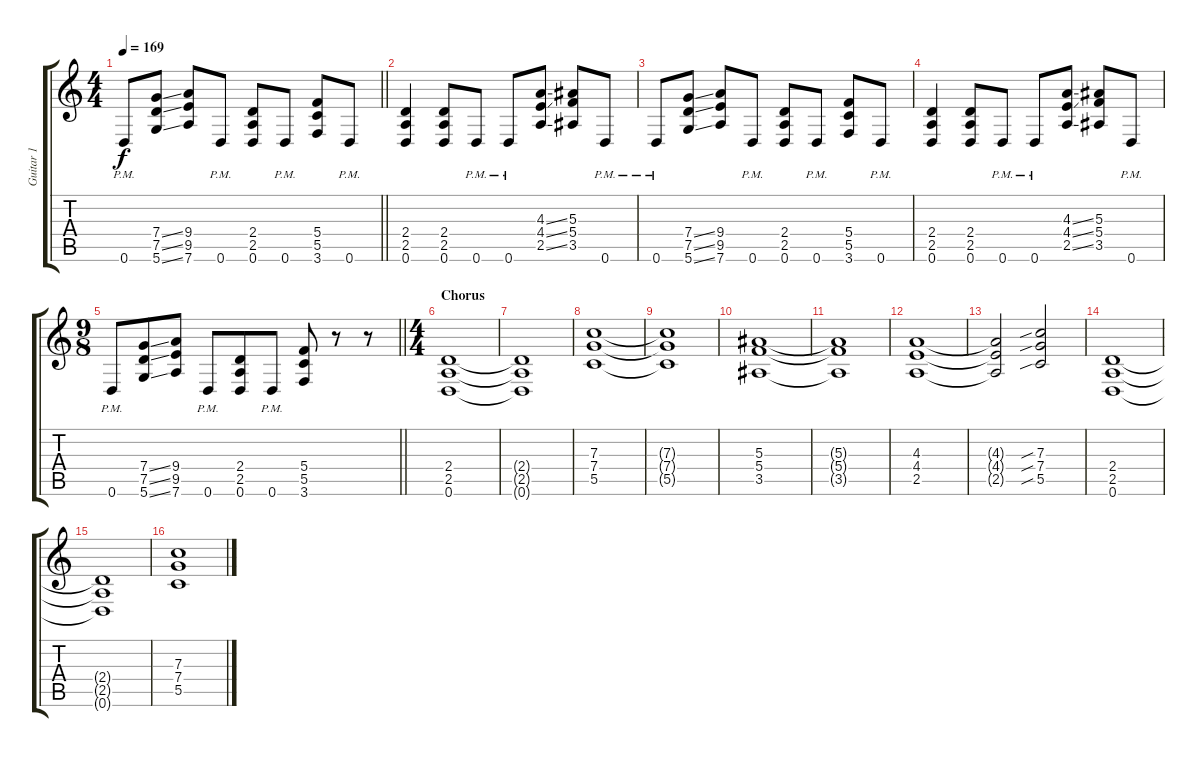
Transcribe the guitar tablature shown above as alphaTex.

\track ("Guitar 1" "Guitar 1") {instrument distortionguitar}
\staff {score tabs}
\tuning (D4 A3 F3 C3 G2 D2) {hide}
\ts (4 4)
\tempo 169
\clef g2
\barLineRight lightlight
\ks c
0.6{pm}.8{dy f} (7.4{ss} 7.5{ss} 5.6{ss}).8 (9.4 9.5 7.6).8 0.6{pm}.8 (2.4 2.5 0.6).8 0.6{pm}.8 (5.4 5.5 3.6).8 0.6{pm}.8 |
(2.4 2.5 0.6).4 (2.4 2.5 0.6).8 0.6{pm}.8 0.6{pm}.8 (4.3{ss} 4.4{ss} 2.5{ss}).8 (5.3 5.4 3.5).8 0.6{pm}.8 |
0.6{pm}.8 (7.4{ss} 7.5{ss} 5.6{ss}).8 (9.4 9.5 7.6).8 0.6{pm}.8 (2.4 2.5 0.6).8 0.6{pm}.8 (5.4 5.5 3.6).8 0.6{pm}.8 |
(2.4 2.5 0.6).4 (2.4 2.5 0.6).8 0.6{pm}.8 0.6{pm}.8 (4.3{ss} 4.4{ss} 2.5{ss}).8 (5.3 5.4 3.5).8 0.6{pm}.8 |
\ts (9 8)
\barLineRight lightlight
0.6{pm}.8 (7.4{ss} 7.5{ss} 5.6{ss}).8 (9.4 9.5 7.6).8 0.6{pm}.8 (2.4 2.5 0.6).8 0.6{pm}.8 (5.4 5.5 3.6).8 r.8 r.8 |
\ts (4 4)
\section ("" "Chorus")
(2.4 2.5 0.6).1{balance 8} |
(2.4{t} 2.5{t} 0.6{t}).1 |
(7.3 7.4 5.5).1 |
(7.3{t} 7.4{t} 5.5{t}).1 |
(5.3 5.4 3.5).1 |
(5.3{t} 5.4{t} 3.5{t}).1 |
(4.3 4.4 2.5).1 |
(4.3{t} 4.4{t} 2.5{t}).2 (7.3{sib} 7.4{sib} 5.5{sib}).2 |
(2.4 2.5 0.6).1 |
(2.4{t} 2.5{t} 0.6{t}).1 |
(7.3 7.4 5.5).1
